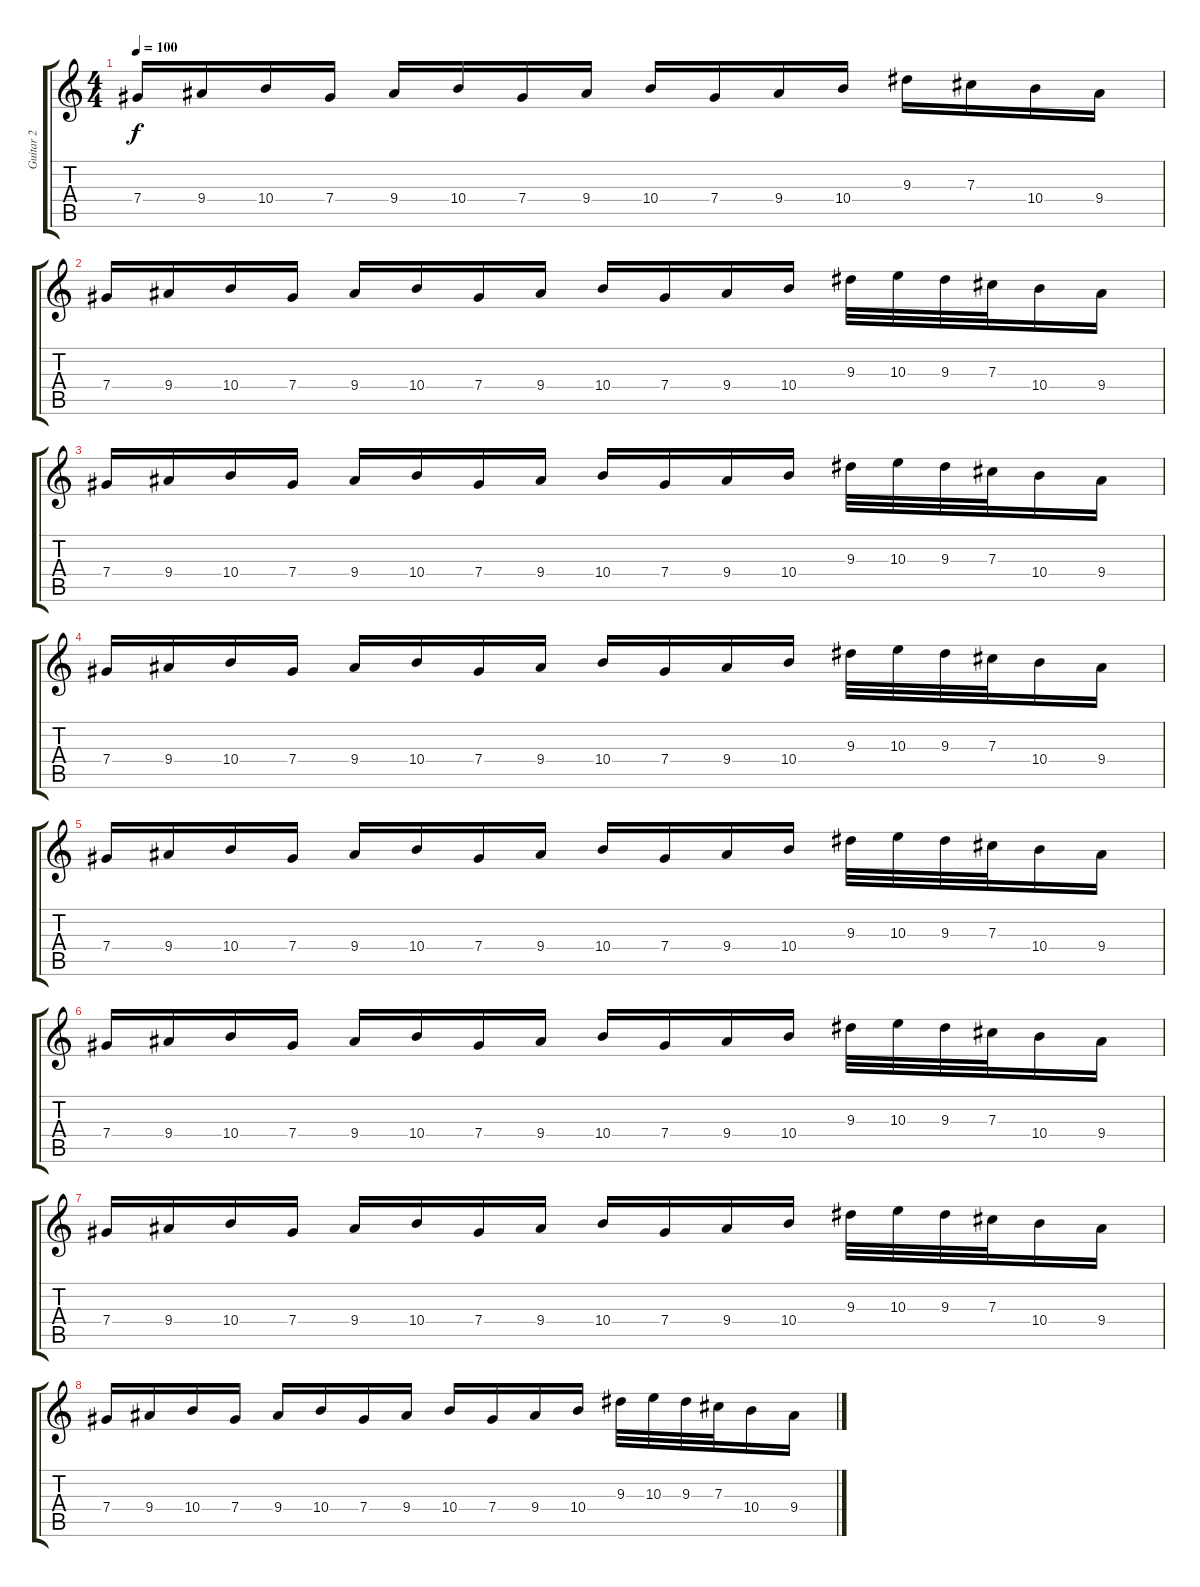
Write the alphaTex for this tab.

\track ("Guitar 2" "Guitar 2") {instrument distortionguitar}
\staff {score tabs}
\tuning (Eb4 Bb3 Gb3 Db3 Ab2 Eb2) {hide}
\ts (4 4)
\tempo 100
\clef g2
\ks c
7.4.16{dy f} 9.4.16 10.4.16 7.4.16 9.4.16 10.4.16 7.4.16 9.4.16 10.4.16 7.4.16 9.4.16 10.4.16 9.3.16 7.3.16 10.4.16 9.4.16 |
7.4.16 9.4.16 10.4.16 7.4.16 9.4.16 10.4.16 7.4.16 9.4.16 10.4.16 7.4.16 9.4.16 10.4.16 9.3.32 10.3.32 9.3.32 7.3.32 10.4.16 9.4.16 |
7.4.16 9.4.16 10.4.16 7.4.16 9.4.16 10.4.16 7.4.16 9.4.16 10.4.16 7.4.16 9.4.16 10.4.16 9.3.32 10.3.32 9.3.32 7.3.32 10.4.16 9.4.16 |
7.4.16 9.4.16 10.4.16 7.4.16 9.4.16 10.4.16 7.4.16 9.4.16 10.4.16 7.4.16 9.4.16 10.4.16 9.3.32 10.3.32 9.3.32 7.3.32 10.4.16 9.4.16 |
7.4.16 9.4.16 10.4.16 7.4.16 9.4.16 10.4.16 7.4.16 9.4.16 10.4.16 7.4.16 9.4.16 10.4.16 9.3.32 10.3.32 9.3.32 7.3.32 10.4.16 9.4.16 |
7.4.16 9.4.16 10.4.16 7.4.16 9.4.16 10.4.16 7.4.16 9.4.16 10.4.16 7.4.16 9.4.16 10.4.16 9.3.32 10.3.32 9.3.32 7.3.32 10.4.16 9.4.16 |
7.4.16 9.4.16 10.4.16 7.4.16 9.4.16 10.4.16 7.4.16 9.4.16 10.4.16 7.4.16 9.4.16 10.4.16 9.3.32 10.3.32 9.3.32 7.3.32 10.4.16 9.4.16 |
7.4.16 9.4.16 10.4.16 7.4.16 9.4.16 10.4.16 7.4.16 9.4.16 10.4.16 7.4.16 9.4.16 10.4.16 9.3.32 10.3.32 9.3.32 7.3.32 10.4.16 9.4.16
